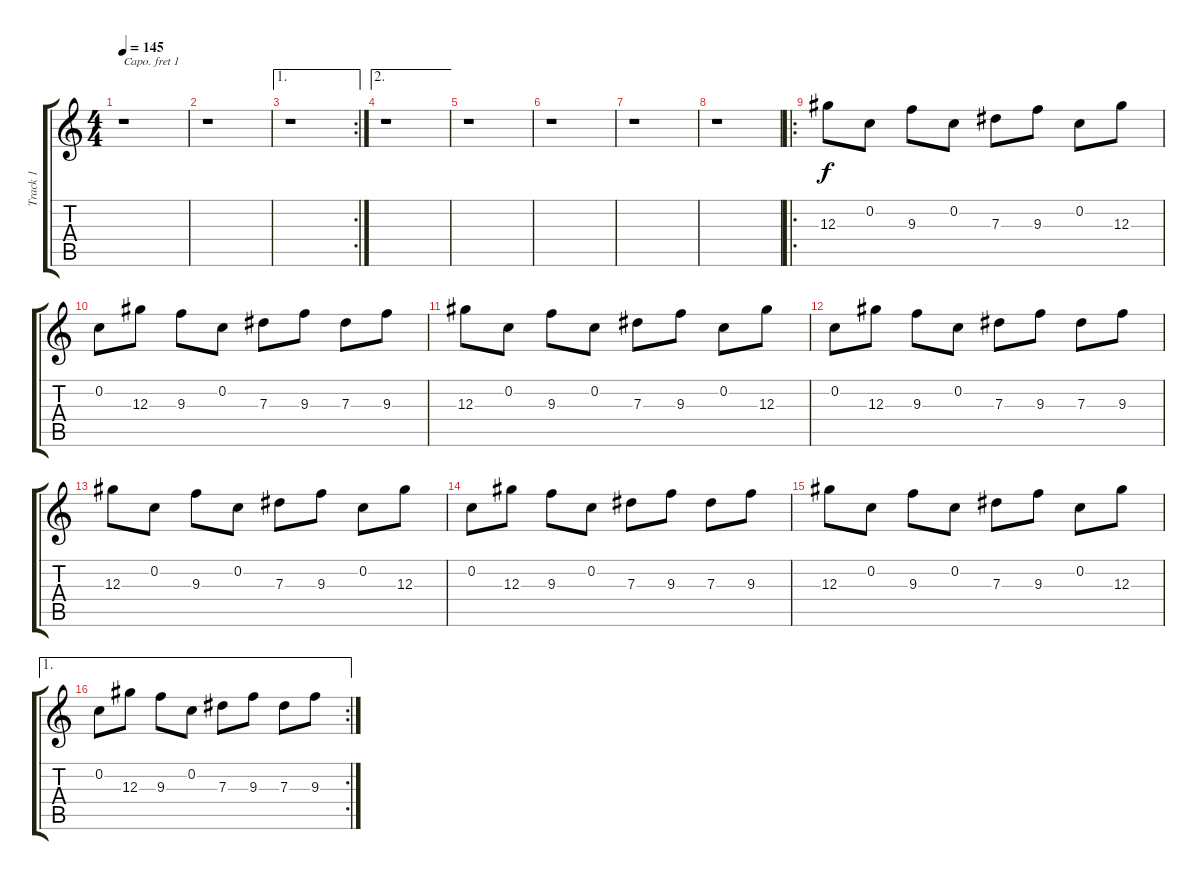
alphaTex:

\track ("Track 1" "Track 1") {instrument electricguitarclean}
\staff {score tabs}
\capo 1
\tuning (E4 B3 G3 D3 A2 E2) {hide}
\ts (4 4)
\tempo 145
\clef g2
\ks c
r.1{dy f} |
r.1 |
\ae 1
\rc 2
r.1 |
\ae 2
r.1 |
r.1 |
r.1 |
r.1 |
r.1 |
\ro
12.3.8 0.2.8 9.3.8 0.2.8 7.3.8 9.3.8 0.2.8 12.3.8 |
0.2.8 12.3.8 9.3.8 0.2.8 7.3.8 9.3.8 7.3.8 9.3.8 |
12.3.8 0.2.8 9.3.8 0.2.8 7.3.8 9.3.8 0.2.8 12.3.8 |
0.2.8 12.3.8 9.3.8 0.2.8 7.3.8 9.3.8 7.3.8 9.3.8 |
12.3.8 0.2.8 9.3.8 0.2.8 7.3.8 9.3.8 0.2.8 12.3.8 |
0.2.8 12.3.8 9.3.8 0.2.8 7.3.8 9.3.8 7.3.8 9.3.8 |
12.3.8 0.2.8 9.3.8 0.2.8 7.3.8 9.3.8 0.2.8 12.3.8 |
\ae 1
\rc 2
0.2.8 12.3.8 9.3.8 0.2.8 7.3.8 9.3.8 7.3.8 9.3.8
